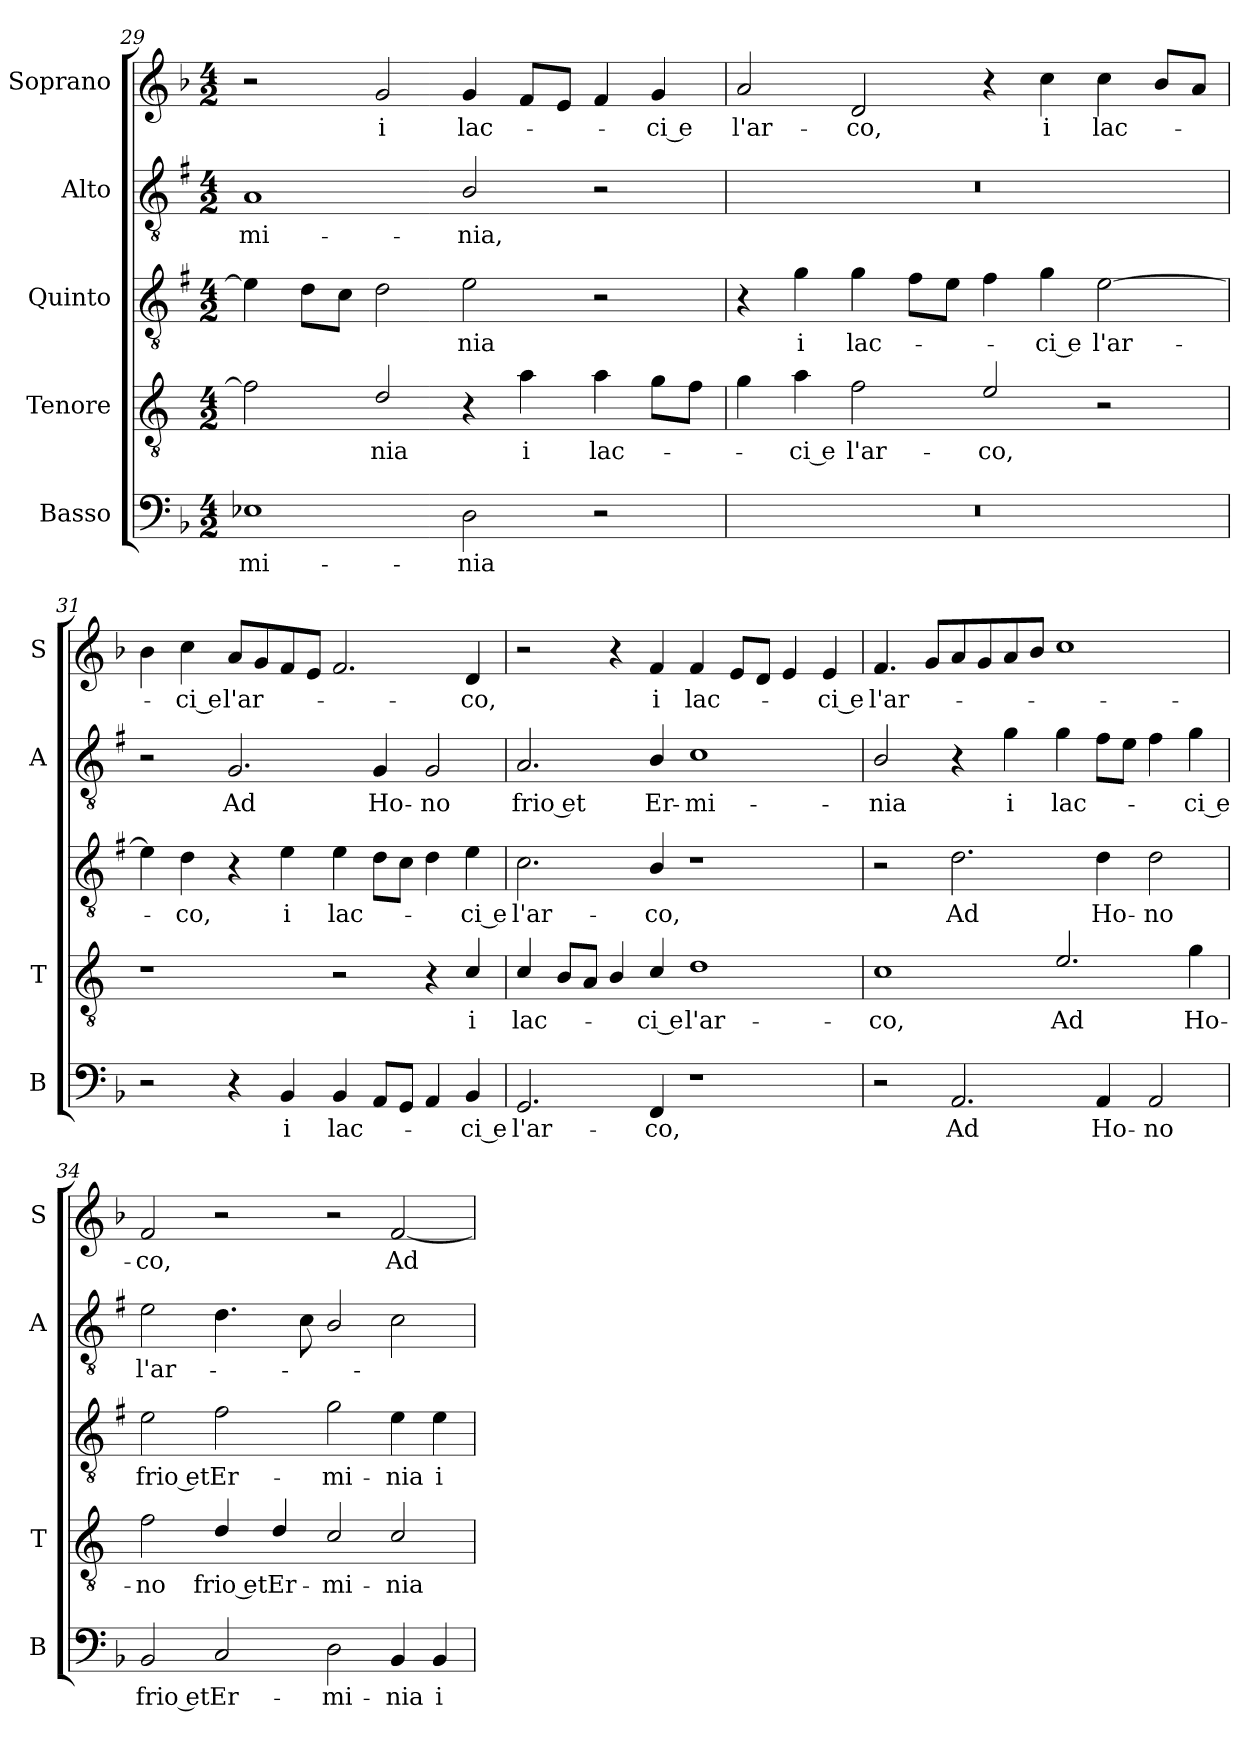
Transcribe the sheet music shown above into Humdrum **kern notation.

**kern	**text	**kern	**text	**kern	**text	**kern	**text	**kern	**text
*part5	*part5	*part4	*part4	*part3	*part3	*part2	*part2	*part1	*part1
*staff5	*staff5	*staff4	*staff4	*staff3	*staff3	*staff2	*staff2	*staff1	*staff1
*I"Basso	*	*I"Tenore	*	*I"Quinto	*	*I"Alto	*	*I"Soprano	*
*I'B	*	*I'T	*	*	*	*I'A	*	*I'S	*
*clefF4	*	*clefGv2	*	*clefGv2	*	*clefGv2	*	*clefG2	*
*	*	*ITrd4c7	*	*ITrd1c2	*	*ITrd1c2	*	*	*
*k[b-]	*	*k[b-]	*	*k[b-]	*	*k[b-]	*	*k[b-]	*
*F:	*	*F:	*	*F:	*	*F:	*	*F:	*
*M4/2	*	*M4/2	*	*M4/2	*	*M4/2	*	*M4/2	*
=29	=29	=29	=29	=29	=29	=29	=29	=29	=29
!	!LO:LY:b	!	!	!	!	!	!LO:LY:b	!	!
1E-X	-mi-	2B-\]	.	4d\]	.	1G	-mi-	2r	.
.	.	.	.	8c\L	.	.	.	.	.
.	.	.	.	8B-\J	.	.	.	.	.
!	!	!	!LO:LY:b	!	!	!	!	!	!LO:LY:b
.	.	2G/	-nia	2c\	.	.	.	2g/	i
!	!LO:LY:b	!	!	!	!LO:LY:b	!	!LO:LY:b	!	!LO:LY:b
2D\	-nia	4r	.	2d\	-nia	2A/	-nia,	4g/	lac-
!	!	!	!LO:LY:b	!	!	!	!	!	!
.	.	4d\	i	.	.	.	.	8f/L	.
.	.	.	.	.	.	.	.	8e/J	.
!	!	!	!LO:LY:b	!	!	!	!	!	!
2r	.	4d\	lac-	2r	.	2r	.	4f/	.
!	!	!	!	!	!	!	!	!	!LO:LY:b
.	.	8c\L	.	.	.	.	.	4g/	-ci e
.	.	8B-\J	.	.	.	.	.	.	.
=30	=30	=30	=30	=30	=30	=30	=30	=30	=30
!	!	!	!	!	!	!	!	!	!LO:LY:b
0r	.	4c\	.	4r	.	0r	.	2a/	l'ar-
!	!	!	!LO:LY:b	!	!LO:LY:b	!	!	!	!
.	.	4d\	-ci e	4f\	i	.	.	.	.
!	!	!	!LO:LY:b	!	!LO:LY:b	!	!	!	!LO:LY:b
.	.	2B-\	l'ar-	4f\	lac-	.	.	2d/	-co,
.	.	.	.	8e\L	.	.	.	.	.
.	.	.	.	8d\J	.	.	.	.	.
!	!	!	!LO:LY:b	!	!	!	!	!	!
.	.	2A/	-co,	4e\	.	.	.	4r	.
!	!	!	!	!	!LO:LY:b	!	!	!	!LO:LY:b
.	.	.	.	4f\	-ci e	.	.	4cc\	i
!	!	!	!	!	!LO:LY:b	!	!	!	!LO:LY:b
.	.	2r	.	[2d\	l'ar-	.	.	4cc\	lac-
.	.	.	.	.	.	.	.	8b-/L	.
.	.	.	.	.	.	.	.	8a/J	.
=31	=31	=31	=31	=31	=31	=31	=31	=31	=31
2r	.	1r	.	4d\]	.	2r	.	4b-\	.
!	!	!	!	!	!LO:LY:b	!	!	!	!LO:LY:b
.	.	.	.	4c\	-co,	.	.	4cc\	-ci e
!	!	!	!	!	!	!	!LO:LY:b	!	!LO:LY:b
4r	.	.	.	4r	.	2.F/	Ad	8a/L	l'ar-
.	.	.	.	.	.	.	.	8g/	.
!	!LO:LY:b	!	!	!	!LO:LY:b	!	!	!	!
4BB-/	i	.	.	4d\	i	.	.	8f/	.
.	.	.	.	.	.	.	.	8e/J	.
!	!LO:LY:b	!	!	!	!LO:LY:b	!	!	!	!
4BB-/	lac-	2r	.	4d\	lac-	.	.	2.f/	.
!	!	!	!	!	!	!	!LO:LY:b	!	!
8AA/L	.	.	.	8c\L	.	4F/	Ho-	.	.
8GG/J	.	.	.	8B-\J	.	.	.	.	.
!	!	!	!	!	!	!	!LO:LY:b	!	!
4AA/	.	4r	.	4c\	.	2F/	-no	.	.
!	!LO:LY:b	!	!LO:LY:b	!	!LO:LY:b	!	!	!	!LO:LY:b
4BB-/	-ci e	4F/	i	4d\	-ci e	.	.	4d/	-co,
!!LO:PB:g=z
=32	=32	=32	=32	=32	=32	=32	=32	=32	=32
!	!LO:LY:b	!	!LO:LY:b	!	!LO:LY:b	!	!LO:LY:b	!	!
2.GG/	l'ar-	4F/	lac-	2.B-\	l'ar-	2.G/	frio et	2r	.
.	.	8E/L	.	.	.	.	.	.	.
.	.	8D/J	.	.	.	.	.	.	.
.	.	4E/	.	.	.	.	.	4r	.
!	!LO:LY:b	!	!LO:LY:b	!	!LO:LY:b	!	!LO:LY:b	!	!LO:LY:b
4FF/	-co,	4F/	-ci e	4A/	-co,	4A/	Er-	4f/	i
!	!	!	!LO:LY:b	!	!	!	!LO:LY:b	!	!LO:LY:b
1r	.	1G	l'ar-	1r	.	1B-	-mi-	4f/	lac-
.	.	.	.	.	.	.	.	8e/L	.
.	.	.	.	.	.	.	.	8d/J	.
.	.	.	.	.	.	.	.	4e/	.
!	!	!	!	!	!	!	!	!	!LO:LY:b
.	.	.	.	.	.	.	.	4e/	-ci e
=33	=33	=33	=33	=33	=33	=33	=33	=33	=33
!	!	!	!LO:LY:b	!	!	!	!LO:LY:b	!	!LO:LY:b
2r	.	1F	-co,	2r	.	2A/	-nia	4.f/	l'ar-
.	.	.	.	.	.	.	.	8g/L	.
!	!LO:LY:b	!	!	!	!LO:LY:b	!	!	!	!
2.AA/	Ad	.	.	2.c\	Ad	4r	.	8a/	.
.	.	.	.	.	.	.	.	8g/	.
!	!	!	!	!	!	!	!LO:LY:b	!	!
.	.	.	.	.	.	4f\	i	8a/	.
.	.	.	.	.	.	.	.	8b-/J	.
!	!	!	!LO:LY:b	!	!	!	!LO:LY:b	!	!
.	.	2.A/	Ad	.	.	4f\	lac-	1cc	.
!	!LO:LY:b	!	!	!	!LO:LY:b	!	!	!	!
4AA/	Ho-	.	.	4c\	Ho-	8e\L	.	.	.
.	.	.	.	.	.	8d\J	.	.	.
!	!LO:LY:b	!	!	!	!LO:LY:b	!	!	!	!
2AA/	-no	.	.	2c\	-no	4e\	.	.	.
!	!	!	!LO:LY:b	!	!	!	!LO:LY:b	!	!
.	.	4c\	Ho-	.	.	4f\	-ci e	.	.
=34	=34	=34	=34	=34	=34	=34	=34	=34	=34
!	!LO:LY:b	!	!LO:LY:b	!	!LO:LY:b	!	!LO:LY:b	!	!LO:LY:b
2BB-/	frio et	2B-\	-no	2d\	frio et	2d\	l'ar-	2f/	-co,
!	!LO:LY:b	!	!LO:LY:b	!	!LO:LY:b	!	!	!	!
2C/	Er-	4G/	frio et	2e\	Er-	4.c\	.	2r	.
!	!	!	!LO:LY:b	!	!	!	!	!	!
.	.	4G/	Er-	.	.	.	.	.	.
.	.	.	.	.	.	8B-\	.	.	.
!	!LO:LY:b	!	!LO:LY:b	!	!LO:LY:b	!	!	!	!
2D\	-mi-	2F/	-mi-	2f\	-mi-	2A/	.	2r	.
!	!LO:LY:b	!	!LO:LY:b	!	!LO:LY:b	!	!	!	!LO:LY:b
4BB-/	-nia	2F/	-nia	4d\	-nia	2B-\	.	[2f/	Ad
!	!LO:LY:b	!	!	!	!LO:LY:b	!	!	!	!
4BB-/	i	.	.	4d\	i	.	.	.	.
=	=	=	=	=	=	=	=	=	=
*-	*-	*-	*-	*-	*-	*-	*-	*-	*-
